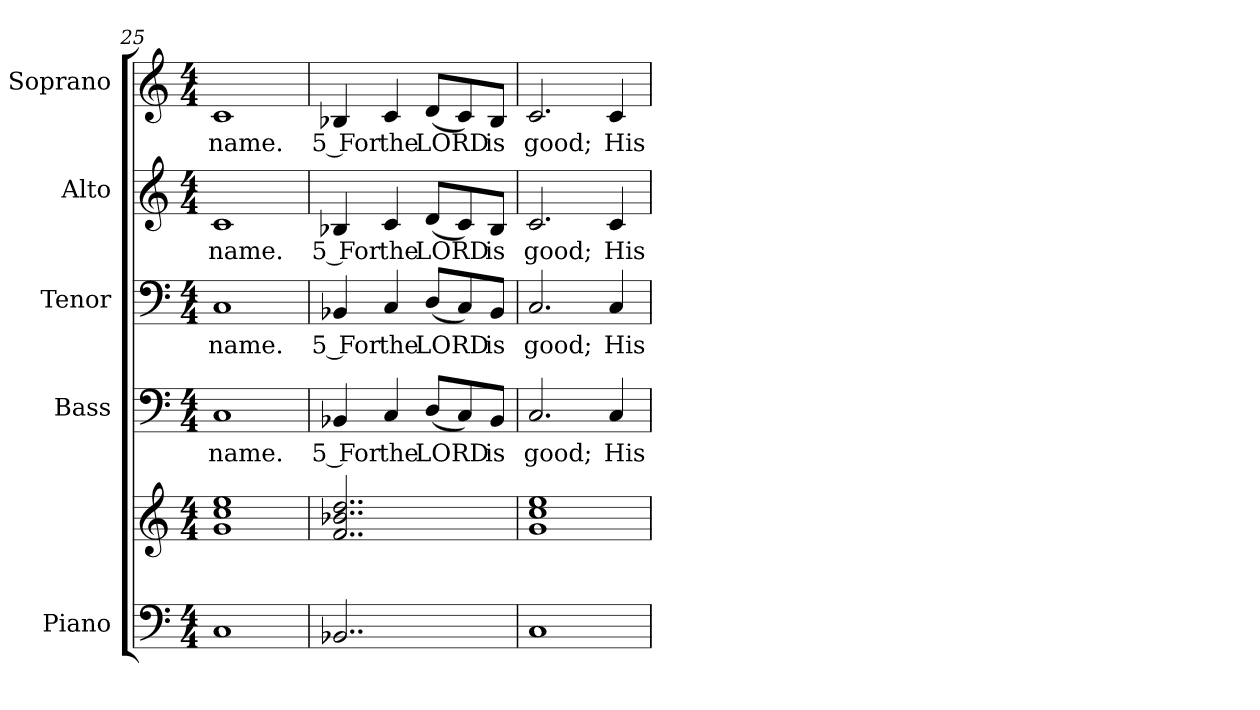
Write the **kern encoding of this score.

**kern	**kern	**kern	**text	**kern	**text	**kern	**text	**kern	**text
*part5	*part5	*part4	*part4	*part3	*part3	*part2	*part2	*part1	*part1
*staff6	*staff5	*staff4	*staff4	*staff3	*staff3	*staff2	*staff2	*staff1	*staff1
*I"Piano	*	*I"Bass	*	*I"Tenor	*	*I"Alto	*	*I"Soprano	*
*I'Pno.	*	*I'B.	*	*I'T.	*	*I'A.	*	*I'S.	*
!!LO:PB:g=z
*clefF4	*clefG2	*clefF4	*	*clefF4	*	*clefG2	*	*clefG2	*
*k[]	*k[]	*k[]	*	*k[]	*	*k[]	*	*k[]	*
*C:	*C:	*C:	*	*C:	*	*C:	*	*C:	*
*M4/4	*M4/4	*M4/4	*	*M4/4	*	*M4/4	*	*M4/4	*
=25	=25	=25	=25	=25	=25	=25	=25	=25	=25
!	!	!	!LO:LY:b:color=#000000	!	!	!	!	!	!
!	!	!	!	!	!LO:LY:b:color=#000000	!	!	!	!
!	!	!	!	!	!	!	!LO:LY:b:color=#000000	!	!
!	!	!	!	!	!	!	!	!	!LO:LY:b:color=#000000
1Ci	1gi 1cci 1eei	1Ci	name.	1Ci	name.	1ci	name.	1ci	name.
=26	=26	=26	=26	=26	=26	=26	=26	=26	=26
!	!	!	!LO:LY:b:color=#000000	!	!	!	!	!	!
!	!	!	!	!	!LO:LY:b:color=#000000	!	!	!	!
!	!	!	!	!	!	!	!LO:LY:b:color=#000000	!	!
!	!	!	!	!	!	!	!	!	!LO:LY:b:color=#000000
2..BB-Xi/	2..fi/ 2..b-Xi 2..ddi	4BB-Xi/	5 For	4BB-Xi/	5 For	4B-Xi/	5 For	4B-Xi/	5 For
!	!	!	!LO:LY:b:color=#000000	!	!	!	!	!	!
!	!	!	!	!	!LO:LY:b:color=#000000	!	!	!	!
!	!	!	!	!	!	!	!LO:LY:b:color=#000000	!	!
!	!	!	!	!	!	!	!	!	!LO:LY:b:color=#000000
.	.	4Ci/	the	4Ci/	the	4ci/	the	4ci/	the
!	!	!	!LO:LY:b:color=#000000	!	!	!	!	!	!
!	!	!	!	!	!LO:LY:b:color=#000000	!	!	!	!
!	!	!	!	!	!	!	!LO:LY:b:color=#000000	!	!
!	!	!	!	!	!	!	!	!	!LO:LY:b:color=#000000
.	.	(8Di/L	LORD	(8Di/L	LORD	(8di/L	LORD	(8di/L	LORD
.	.	8Ci/)	.	8Ci/)	.	8ci/)	.	8ci/)	.
!	!	!	!LO:LY:b:color=#000000	!	!	!	!	!	!
!	!	!	!	!	!LO:LY:b:color=#000000	!	!	!	!
!	!	!	!	!	!	!	!LO:LY:b:color=#000000	!	!
!	!	!	!	!	!	!	!	!	!LO:LY:b:color=#000000
.	.	8BB-i/J	is	8BB-i/J	is	8B-i/J	is	8B-i/J	is
!!LO:PB:g=z
=27	=27	=27	=27	=27	=27	=27	=27	=27	=27
!	!	!	!LO:LY:b:color=#000000	!	!	!	!	!	!
!	!	!	!	!	!LO:LY:b:color=#000000	!	!	!	!
!	!	!	!	!	!	!	!LO:LY:b:color=#000000	!	!
!	!	!	!	!	!	!	!	!	!LO:LY:b:color=#000000
1Ci	1gi 1cci 1eei	2.Ci/	good;	2.Ci/	good;	2.ci/	good;	2.ci/	good;
!	!	!	!LO:LY:b:color=#000000	!	!	!	!	!	!
!	!	!	!	!	!LO:LY:b:color=#000000	!	!	!	!
!	!	!	!	!	!	!	!LO:LY:b:color=#000000	!	!
!	!	!	!	!	!	!	!	!	!LO:LY:b:color=#000000
.	.	4Ci/	His	4Ci/	His	4ci/	His	4ci/	His
=	=	=	=	=	=	=	=	=	=
*-	*-	*-	*-	*-	*-	*-	*-	*-	*-
